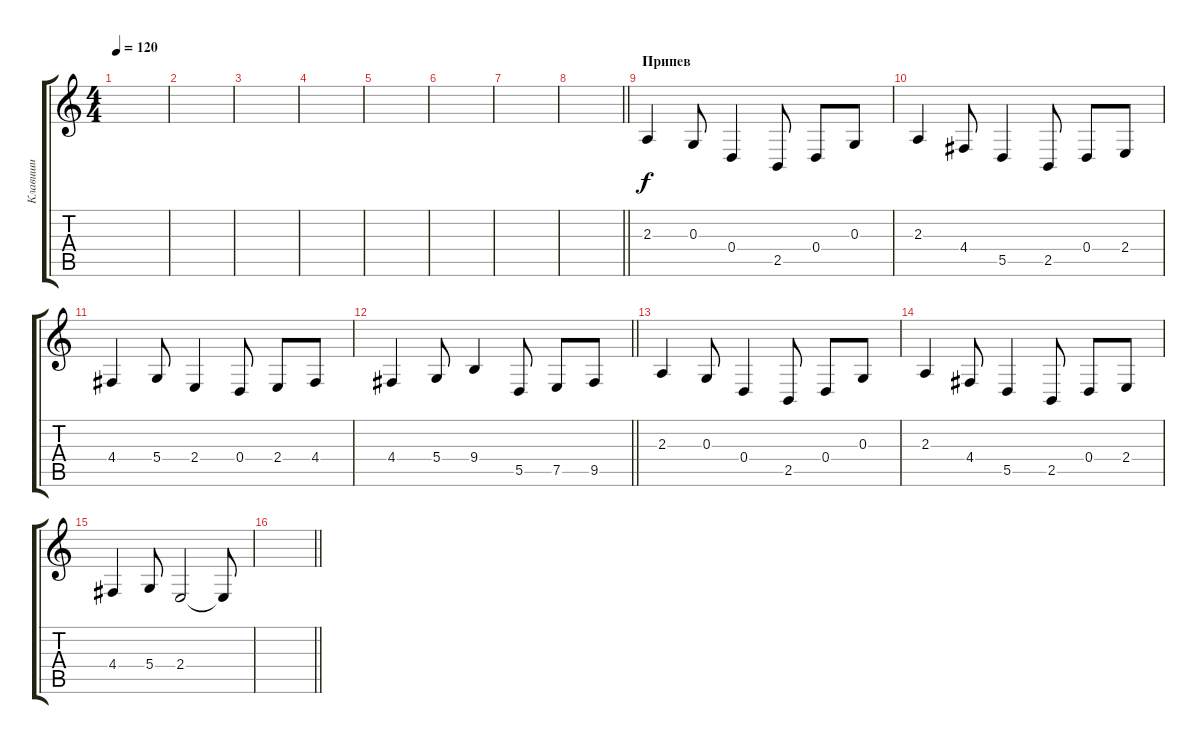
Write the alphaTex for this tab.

\track ("Клавиши" "Клавиши") {instrument tremolostrings}
\staff {score tabs}
\tuning (E4 B3 G3 D3 A2 E2) {hide}
\ts (4 4)
\tempo 120
\clef g2
\ks c
|
|
|
|
|
|
|
\barLineRight lightlight
|
\section ("" "Припев")
2.3.4{instrument harpsichord} 0.3.8 0.4.4 2.5.8 0.4.8 0.3.8 |
2.3.4 4.4.8 5.5.4 2.5.8 0.4.8 2.4.8 |
4.4.4 5.4.8 2.4.4 0.4.8 2.4.8 4.4.8 |
\barLineRight lightlight
4.4.4 5.4.8 9.4.4 5.5.8 7.5.8 9.5.8 |
2.3.4 0.3.8 0.4.4 2.5.8 0.4.8 0.3.8 |
2.3.4 4.4.8 5.5.4 2.5.8 0.4.8 2.4.8 |
4.4.4 5.4.8 2.4.2 2.4{t}.8 |
\barLineRight lightlight
